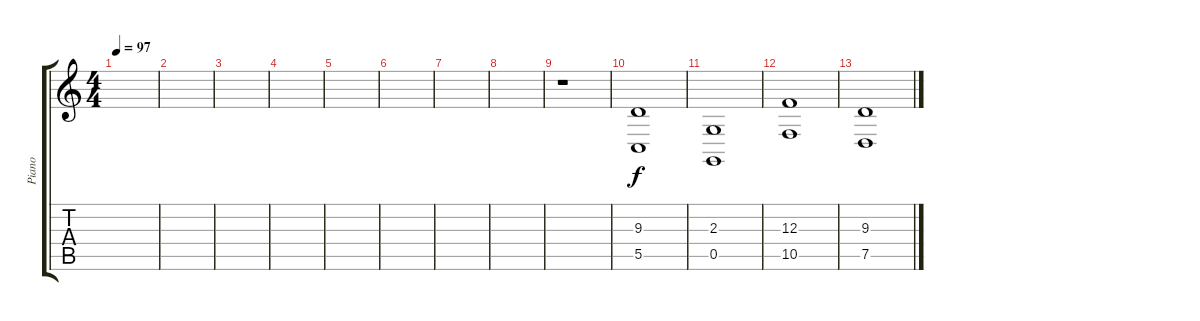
\track ("Piano" "Piano") {instrument brightacousticpiano}
\staff {score tabs}
\tuning (D4 A3 F3 C3 G2 C2) {hide}
\ts (4 4)
\tempo 97
\clef g2
\ks c
|
|
|
|
|
|
|
|
r.1 |
(9.3 5.5).1 |
(2.3 0.5).1 |
(12.3 10.5).1 |
(9.3 7.5).1
